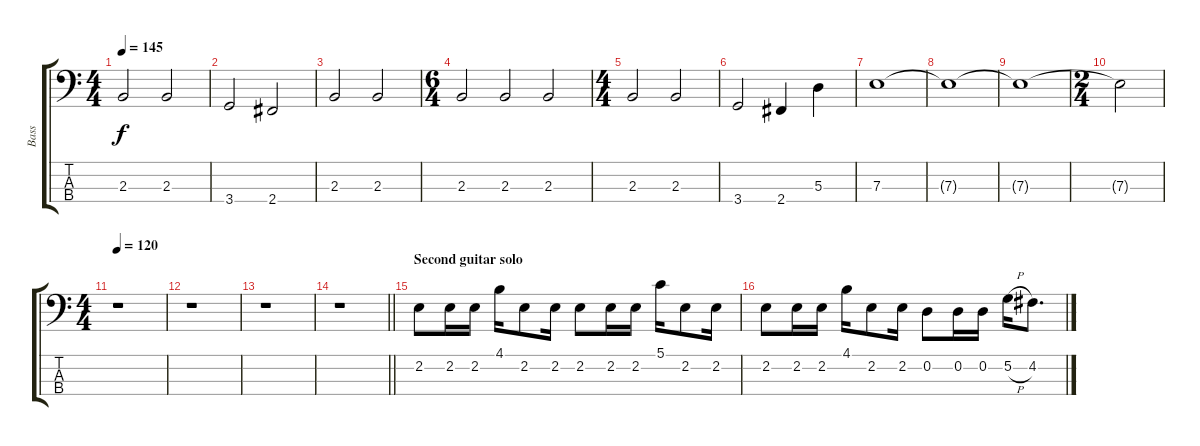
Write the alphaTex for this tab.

\track ("Bass" "Bass") {instrument electricbasspick}
\staff {score tabs}
\tuning (G2 D2 A1 E1) {hide}
\ts (4 4)
\tempo 145
\clef f4
\ks c
2.3.2{dy f} 2.3.2 |
3.4.2 2.4.2 |
2.3.2 2.3.2 |
\ts (6 4)
2.3.2 2.3.2 2.3.2 |
\ts (4 4)
2.3.2 2.3.2 |
3.4.2 2.4.4 5.3.4 |
7.3.1 |
7.3{t}.1 |
7.3{t}.1 |
\ts (2 4)
7.3{t}.2 |
\ts (4 4)
\tempo 120
r.1 |
r.1 |
r.1 |
\barLineRight lightlight
r.1 |
\section ("" "Second guitar solo")
2.2.8 2.2.16 2.2.16 4.1.16 2.2.8 2.2.16 2.2.8 2.2.16 2.2.16 5.1.16 2.2.8 2.2.16 |
2.2.8 2.2.16 2.2.16 4.1.16 2.2.8 2.2.16 0.2.8 0.2.16 0.2.16 5.2{h}.16 4.2.8{d}
